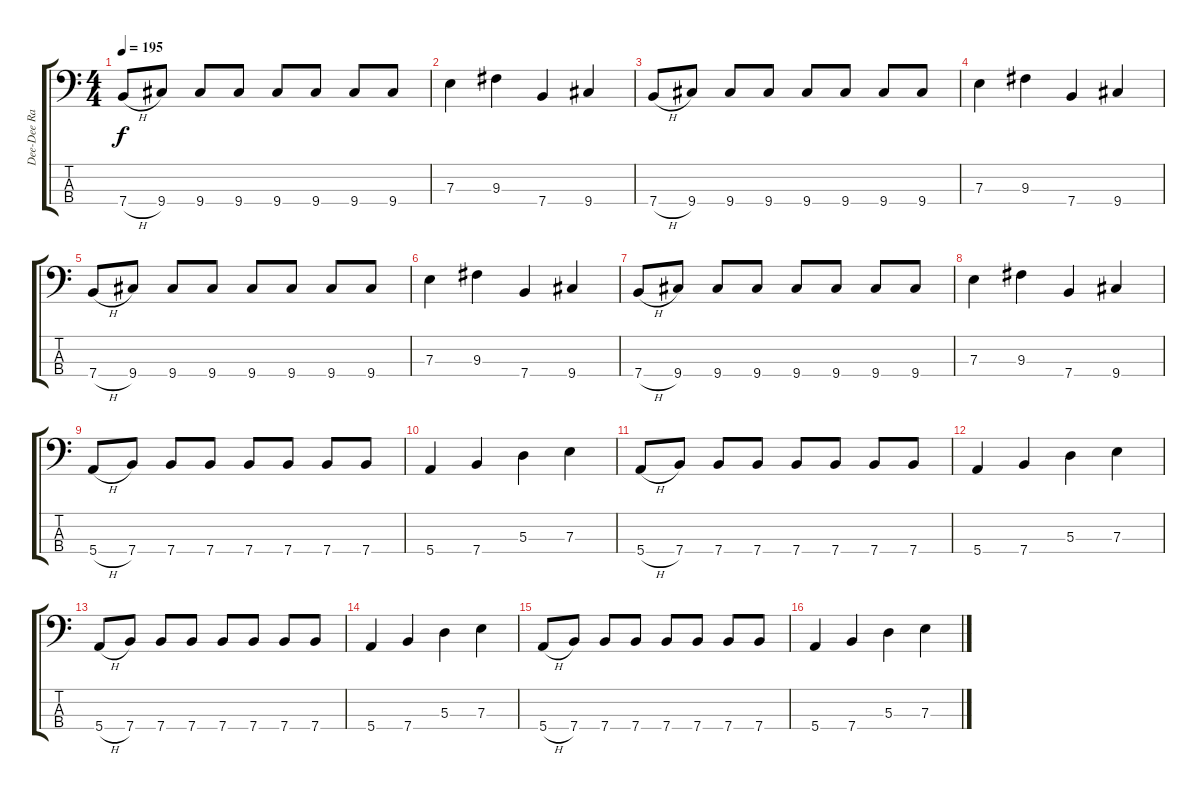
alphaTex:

\track ("Dee-Dee Ramone" "Dee-Dee Ra") {instrument electricbasspick}
\staff {score tabs}
\tuning (G2 D2 A1 E1) {hide}
\ts (4 4)
\tempo 195
\clef f4
\ks c
7.4{h}.8{dy f} 9.4.8 9.4.8 9.4.8 9.4.8 9.4.8 9.4.8 9.4.8 |
7.3.4 9.3.4 7.4.4 9.4.4 |
7.4{h}.8 9.4.8 9.4.8 9.4.8 9.4.8 9.4.8 9.4.8 9.4.8 |
7.3.4 9.3.4 7.4.4 9.4.4 |
7.4{h}.8 9.4.8 9.4.8 9.4.8 9.4.8 9.4.8 9.4.8 9.4.8 |
7.3.4 9.3.4 7.4.4 9.4.4 |
7.4{h}.8 9.4.8 9.4.8 9.4.8 9.4.8 9.4.8 9.4.8 9.4.8 |
7.3.4 9.3.4 7.4.4 9.4.4 |
5.4{h}.8 7.4.8 7.4.8 7.4.8 7.4.8 7.4.8 7.4.8 7.4.8 |
5.4.4 7.4.4 5.3.4 7.3.4 |
5.4{h}.8 7.4.8 7.4.8 7.4.8 7.4.8 7.4.8 7.4.8 7.4.8 |
5.4.4 7.4.4 5.3.4 7.3.4 |
5.4{h}.8 7.4.8 7.4.8 7.4.8 7.4.8 7.4.8 7.4.8 7.4.8 |
5.4.4 7.4.4 5.3.4 7.3.4 |
5.4{h}.8 7.4.8 7.4.8 7.4.8 7.4.8 7.4.8 7.4.8 7.4.8 |
5.4.4 7.4.4 5.3.4 7.3.4
